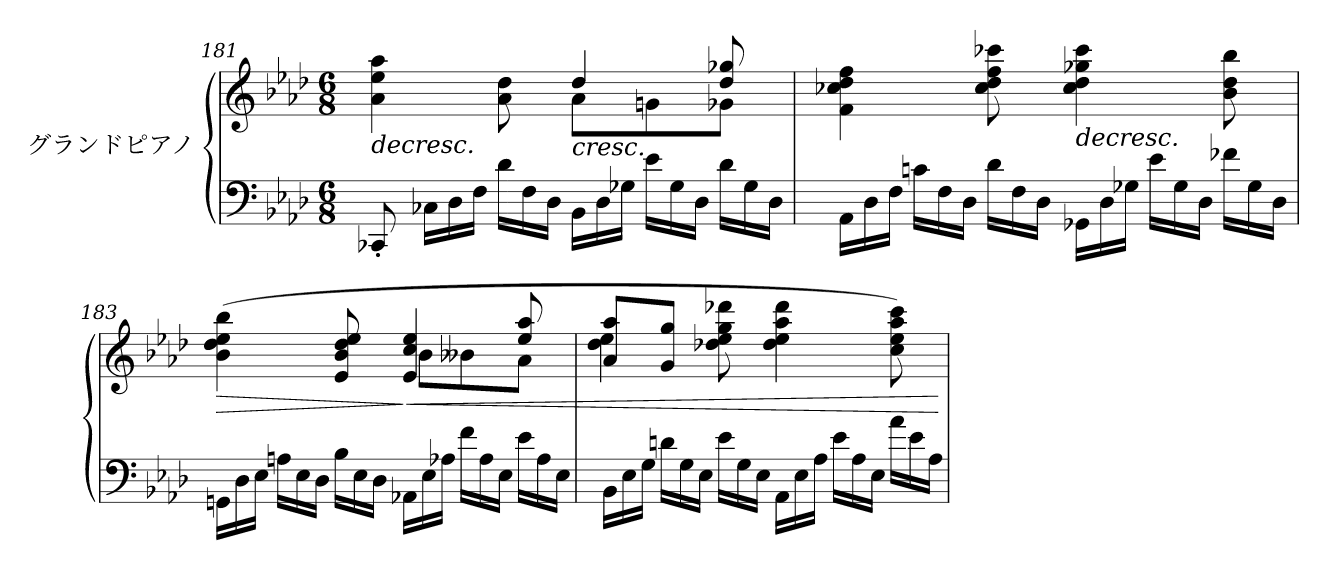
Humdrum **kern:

**kern	**kern	**dynam
*part1	*part1	*part1
*staff2	*staff1	*staff1/2
*I"グランドピアノ	*	*
!!LO:PB:g=z
*clefF4	*clefG2	*
*k[b-e-a-d-]	*k[b-e-a-d-]	*
*M6/8	*M6/8	*
=181	=181	=181
!	!	!LO:HP:b
*	*^	*
8CC-X'/	4a-\ 4ee-\ 4aa-\	4.ryy	>
*Xtuplet	*	*	*
24C-X\LL	.	.	.
24D-\	.	.	.
24F\JJ	.	.	.
24d-\LL	8a-\ 8dd-\	.	.
24F\	.	.	.
24D-\JJ	.	.	.
!	!	!	!LO:HP:b
24BB-\LL	4dd-/	8a-\L	<
24D-\	.	.	.
24G-X\JJ	.	.	.
24e-\LL	.	8gn\	.
24G-\	.	.	.
24D-\JJ	.	.	.
24d-\LL	8dd-/ 8gg-X/	8g-X\J	.
24G-\	.	.	.
24D-\JJ	.	.	.
*	*v	*v	*
=182	=182	=182
24AA-\LL	4f\ 4cc-X\ 4dd-\ 4ff\	.
24D-\	.	.
24F\JJ	.	.
24cn\LL	.	.
24F\	.	.
24D-\JJ	.	.
24d-\LL	8cc-\ 8dd-\ 8ff\ 8ccc-X\	]
24F\	.	.
24D-\JJ	.	.
!	!	!LO:HP:b
24GG-X\LL	4cc-\ 4dd-\ 4gg-X\ 4ccc-\	>
24D-\	.	.
24G-X\JJ	.	.
24e-\LL	.	.
24G-\	.	.
24D-\JJ	.	.
24f-X\LL	8b-\ 8dd-\ 8bb-\	.
24G-\	.	.
24D-\JJ	.	.
.	.	[
!!LO:LB:g=z
=183	=183	=183
!	!	!LO:HP:b
*	*^	*
24GGn\LL	(>4b-\ 4dd-\ 4ee-\ 4bb-\	4.ryy	>
24D-\	.	.	.
24E-\JJ	.	.	.
24An\LL	.	.	.
24E-\	.	.	.
24D-\JJ	.	.	.
24B-\LL	8e-/ 8b-/ 8dd-/ 8ee-/	.	.
24E-\	.	.	.
24D-\JJ	.	.	.
!	!	!	!LO:HP:n=1:b
24AA-X\LL	4e-/ 4cc/ 4ee-/	8b-\L	] <
24E-\	.	.	.
24A-X\JJ	.	.	.
24f\LL	.	8b--X\	.
24A-\	.	.	.
24E-\JJ	.	.	.
24e-\LL	8ee-/ 8aa-/	8a-\J	.
24A-\	.	.	.
24E-\JJ	.	.	.
=184	=184	=184	=184
24BB-\LL	8a-/ 8aa-/L	4dd-\ 4ee-\	.
24E-\	.	.	.
24G\JJ	.	.	.
24dn\LL	8g/ 8gg/J	.	]
24G\	.	.	.
24E-\JJ	.	.	.
24e-\LL	8dd-X\ 8ee-\ 8gg\ 8ddd-X\	8ryy	.
24G\	.	.	.
24E-\JJ	.	.	.
24AA-\LL	4dd-\ 4ee-\ 4aa-\ 4ddd-\	4.ryy	.
24E-\	.	.	.
24A-\JJ	.	.	.
24e-\LL	.	.	.
24A-\	.	.	.
24E-\JJ	.	.	.
24a-\LL	8cc\ 8ee-\ 8aa-\ 8ccc\)	.	.
24e-\	.	.	.
24A-\JJ	.	.	.
*	*v	*v	*
.	.	[
=	=	=
*-	*-	*-
